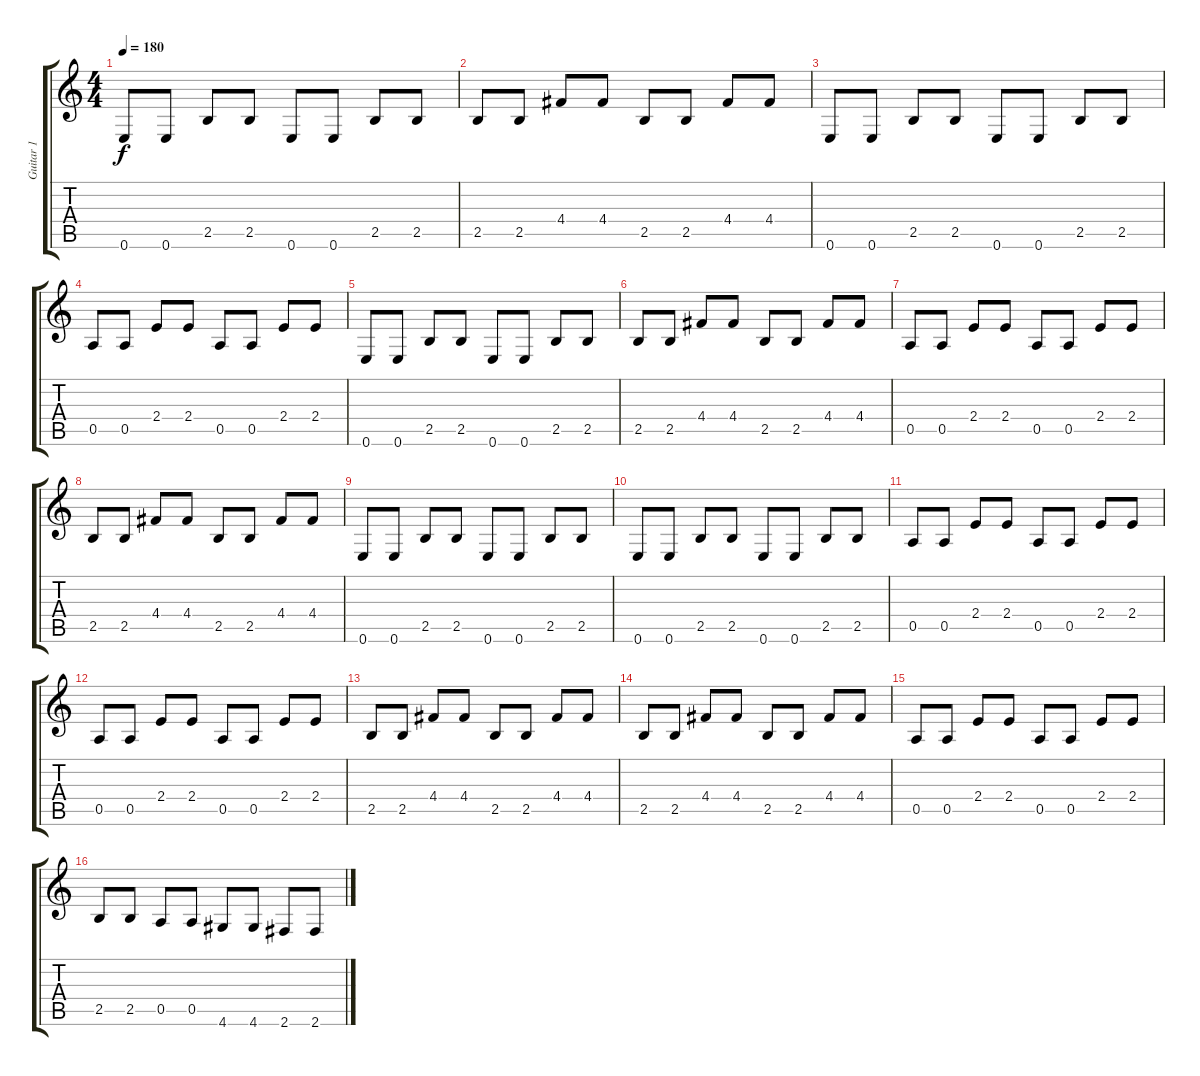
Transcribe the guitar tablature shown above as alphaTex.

\track ("Guitar 1" "Guitar 1") {instrument electricguitarclean}
\staff {score tabs}
\tuning (E4 B3 G3 D3 A2 E2) {hide}
\ts (4 4)
\tempo 180
\clef g2
\ks c
0.6.8{dy f} 0.6.8 2.5.8 2.5.8 0.6.8 0.6.8 2.5.8 2.5.8 |
2.5.8 2.5.8 4.4.8 4.4.8 2.5.8 2.5.8 4.4.8 4.4.8 |
0.6.8 0.6.8 2.5.8 2.5.8 0.6.8 0.6.8 2.5.8 2.5.8 |
0.5.8 0.5.8 2.4.8 2.4.8 0.5.8 0.5.8 2.4.8 2.4.8 |
0.6.8 0.6.8 2.5.8 2.5.8 0.6.8 0.6.8 2.5.8 2.5.8 |
2.5.8 2.5.8 4.4.8 4.4.8 2.5.8 2.5.8 4.4.8 4.4.8 |
0.5.8 0.5.8 2.4.8 2.4.8 0.5.8 0.5.8 2.4.8 2.4.8 |
2.5.8 2.5.8 4.4.8 4.4.8 2.5.8 2.5.8 4.4.8 4.4.8 |
0.6.8 0.6.8 2.5.8 2.5.8 0.6.8 0.6.8 2.5.8 2.5.8 |
0.6.8 0.6.8 2.5.8 2.5.8 0.6.8 0.6.8 2.5.8 2.5.8 |
0.5.8 0.5.8 2.4.8 2.4.8 0.5.8 0.5.8 2.4.8 2.4.8 |
0.5.8 0.5.8 2.4.8 2.4.8 0.5.8 0.5.8 2.4.8 2.4.8 |
2.5.8 2.5.8 4.4.8 4.4.8 2.5.8 2.5.8 4.4.8 4.4.8 |
2.5.8 2.5.8 4.4.8 4.4.8 2.5.8 2.5.8 4.4.8 4.4.8 |
0.5.8 0.5.8 2.4.8 2.4.8 0.5.8 0.5.8 2.4.8 2.4.8 |
2.5.8 2.5.8 0.5.8 0.5.8 4.6.8 4.6.8 2.6.8 2.6.8
